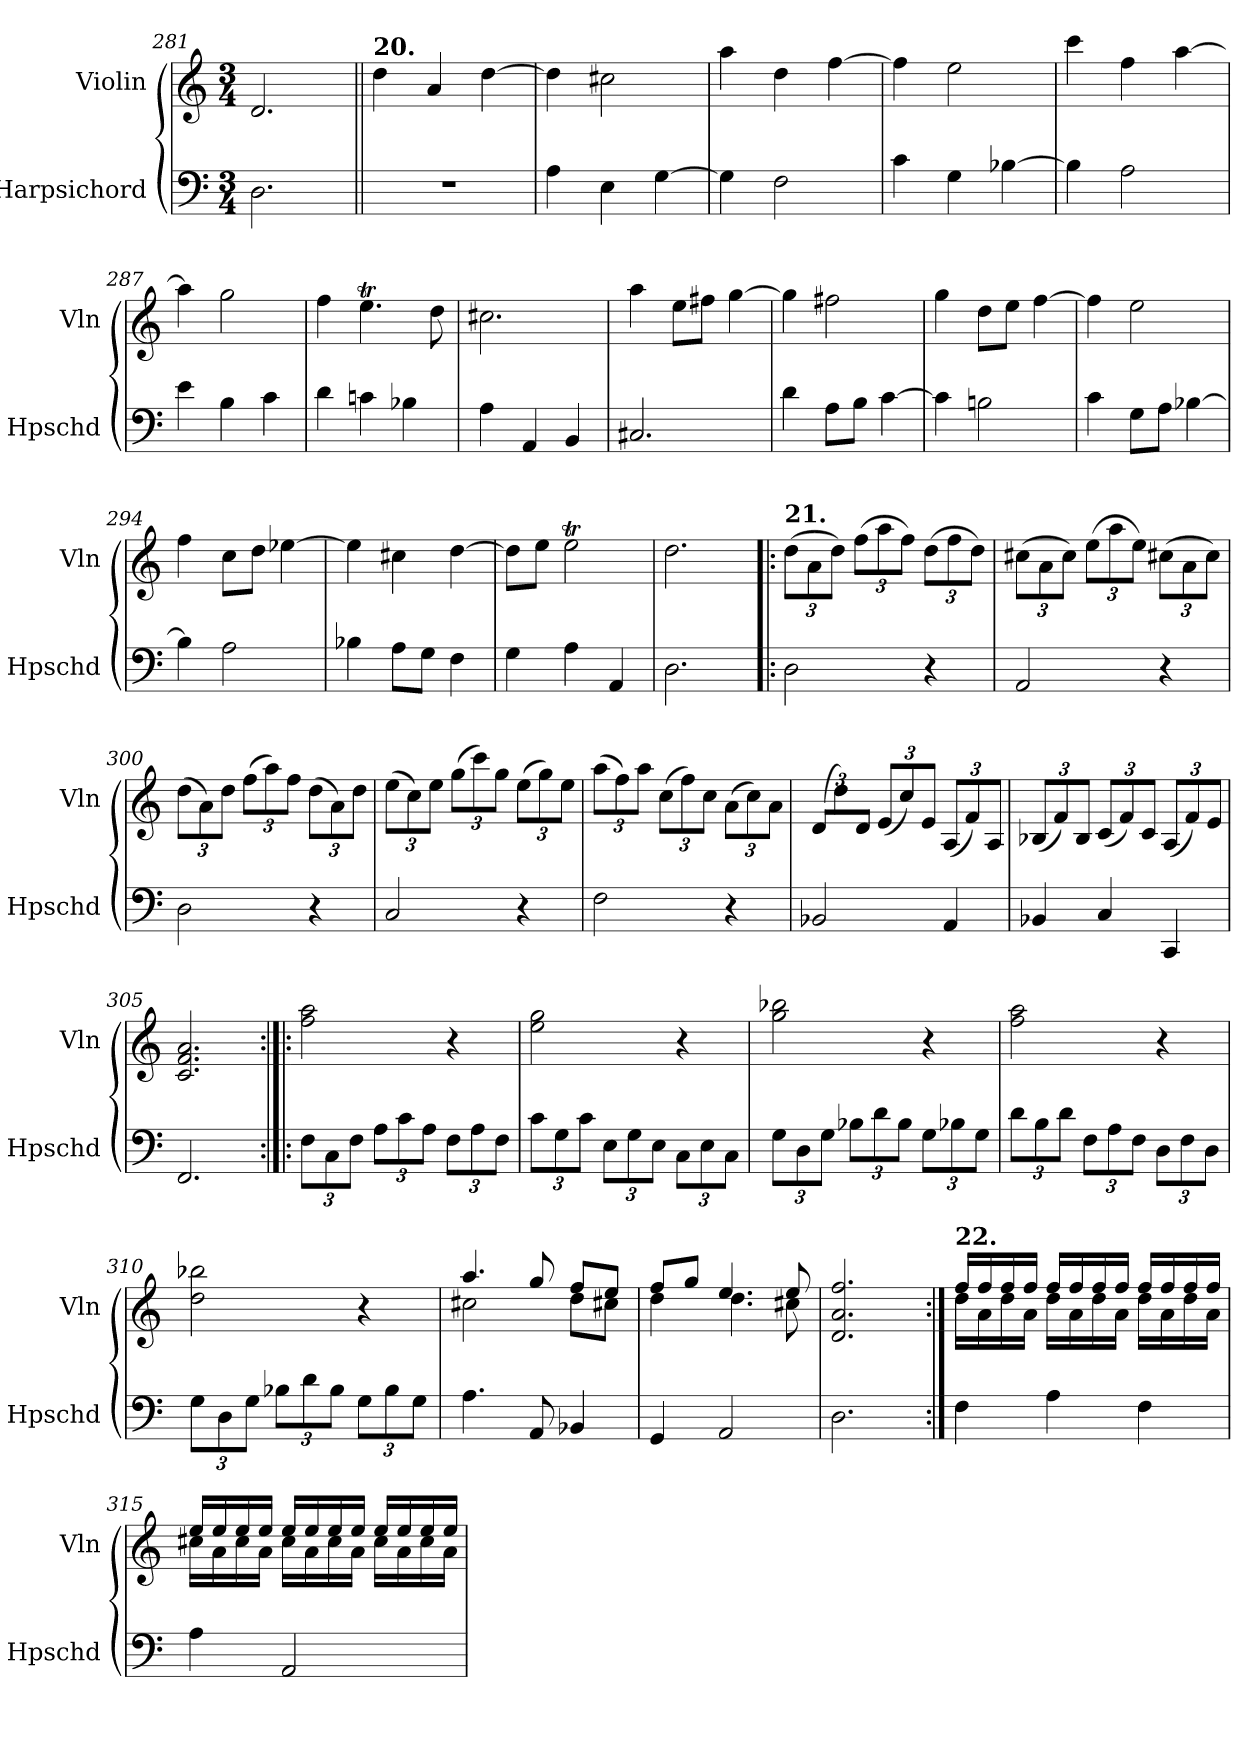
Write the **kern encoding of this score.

**kern	**kern
*part2	*part1
*staff2	*staff1
*I"Harpsichord	*I"Violin
*I'Hpschd	*I'Vln
*clefF4	*clefG2
*k[]	*k[]
*M3/4	*M3/4
=281	=281
2.D\	2.d/
=282||	=282||
!	!LO:TX:a:B:t=20.
2.r	4dd\
.	4a/
.	[4dd\
=283	=283
4A\	4dd\]
4E\	2cc#X\
[4G\	.
=284	=284
4G\]	4aa\
2F\	4dd\
.	[4ff\
!!LO:LB:g=z
=285	=285
4c\	4ff\]
4G\	2ee\
[4B-X\	.
=286	=286
4B-\]	4ccc\
2A\	4ff\
.	[4aa\
=287	=287
4e\	4aa\]
4B\	2gg\
4c\	.
=288	=288
4d\	4ff\
4cn\	4.eet\
4B-X\	.
.	8dd\
=289	=289
4A\	2.cc#X\
4AA/	.
4BB/	.
=290	=290
2.C#X/	4aa\
.	8ee\L
.	8ff#X\J
.	[4gg\
=291	=291
4d\	4gg\]
8A\L	2ff#X\
8B\J	.
[4c\	.
=292	=292
4c\]	4gg\
2Bn\	8dd\L
.	8ee\J
.	[4ff\
!!LO:LB:g=z
=293	=293
4c\	4ff\]
8G\L	2ee\
8A\J	.
[4B-X\	.
=294	=294
4B-\]	4ff\
2A\	8cc\L
.	8dd\J
.	[4ee-X\
=295	=295
4B-X\	4ee-\]
8A\L	4cc#X\
8G\J	.
4F\	[4dd\
=296	=296
4G\	8dd\L]
.	8ee\J
4A\	2eet\
4AA/	.
=297	=297
2.D\	2.dd\
!!LO:LB:g=z
=298!|:	=298!|:
*	*Xbrackettup
!	!LO:TX:a:B:t=21.
2D\	(12dd\L
.	12a\
.	12dd\J)
.	(12ff\L
.	12aa\
.	12ff\J)
4r	(12dd\L
.	12ff\
.	12dd\J)
!!LO:LB:g=z
=299	=299
2AA/	(12cc#X\L
.	12a\
.	12cc#\J)
.	(12ee\L
.	12aa\
.	12ee\J)
4r	(12cc#X\L
.	12a\
.	12cc#\J)
=300	=300
2D\	(12dd\L
.	12a\)
.	12dd\J
.	(12ff\L
.	12aa\)
.	12ff\J
4r	(12dd\L
.	12a\)
.	12dd\J
=301	=301
2C/	(12ee\L
.	12cc\)
.	12ee\J
.	(12gg\L
.	12ccc\)
.	12gg\J
4r	(12ee\L
.	12gg\)
.	12ee\J
=302	=302
2F\	(12aa\L
.	12ff\)
.	12aa\J
.	(12cc\L
.	12ff\)
.	12cc\J
4r	(12a\L
.	12cc\)
.	12a\J
!!LO:PB:g=z
=303	=303
2BB-X/	(12d/L
.	12dd\)
.	12d/J
.	(12e/L
.	12cc/)
.	12e/J
4AA/	(12A/L
.	12f/)
.	12A/J
=304	=304
4BB-X/	(12B-X/L
.	12f/)
.	12B-/J
4C/	(12c/L
.	12f/)
.	12c/J
4CC/	(12A/L
.	12f/)
.	12e/J
=305	=305
2.FF/	2.c/ 2.f/ 2.a/
=306:|!|:	=306:|!|:
*Xbrackettup	*
12F\L	2ff\ 2aa\
12C\	.
12F\J	.
12A\L	.
12c\	.
12A\J	.
12F\L	4r
12A\	.
12F\J	.
=307	=307
12c\L	2ee\ 2gg\
12G\	.
12c\J	.
12E\L	.
12G\	.
12E\J	.
12C\L	4r
12E\	.
12C\J	.
!!LO:LB:g=z
=308	=308
12G\L	2gg\ 2bb-X\
12D\	.
12G\J	.
12B-X\L	.
12d\	.
12B-\J	.
12G\L	4r
12B-X\	.
12G\J	.
=309	=309
12d\L	2ff\ 2aa\
12B\	.
12d\J	.
12F\L	.
12A\	.
12F\J	.
12D\L	4r
12F\	.
12D\J	.
=310	=310
12G\L	2dd\ 2bb-X\
12D\	.
12G\J	.
12B-X\L	.
12d\	.
12B-\J	.
12G\L	4r
12B-\	.
12G\J	.
=311	=311
*	*^
4.A\	4.aa/	2cc#X\
8AA/	8gg/	.
4BB-X/	8ff/L	8dd\L
.	8ee/J	8cc#X\J
!!LO:LB:g=z	!!
=312	=312	=312
4GG/	8ff/L	4dd\
.	8gg/J	.
2AA/	4.ee/	4.dd\
.	8ee/	8cc#X\
*	*v	*v
=313	=313
2.D\	2.d/ 2.a/ 2.ff/
=314:|!	=314:|!
*	*^
!	!LO:TX:a:B:t=22.	!
4F\	16ff/LL	16dd\LL
.	16ff/	16a\
.	16ff/	16dd\
.	16ff/JJ	16a\JJ
4A\	16ff/LL	16dd\LL
.	16ff/	16a\
.	16ff/	16dd\
.	16ff/JJ	16a\JJ
4F\	16ff/LL	16dd\LL
.	16ff/	16a\
.	16ff/	16dd\
.	16ff/JJ	16a\JJ
=315	=315	=315
4A\	16ee/LL	16cc#X\LL
.	16ee/	16a\
.	16ee/	16cc#\
.	16ee/JJ	16a\JJ
2AA/	16ee/LL	16cc#\LL
.	16ee/	16a\
.	16ee/	16cc#\
.	16ee/JJ	16a\JJ
.	16ee/LL	16cc#\LL
.	16ee/	16a\
.	16ee/	16cc#\
.	16ee/JJ	16a\JJ
*	*v	*v
=	=
*-	*-
